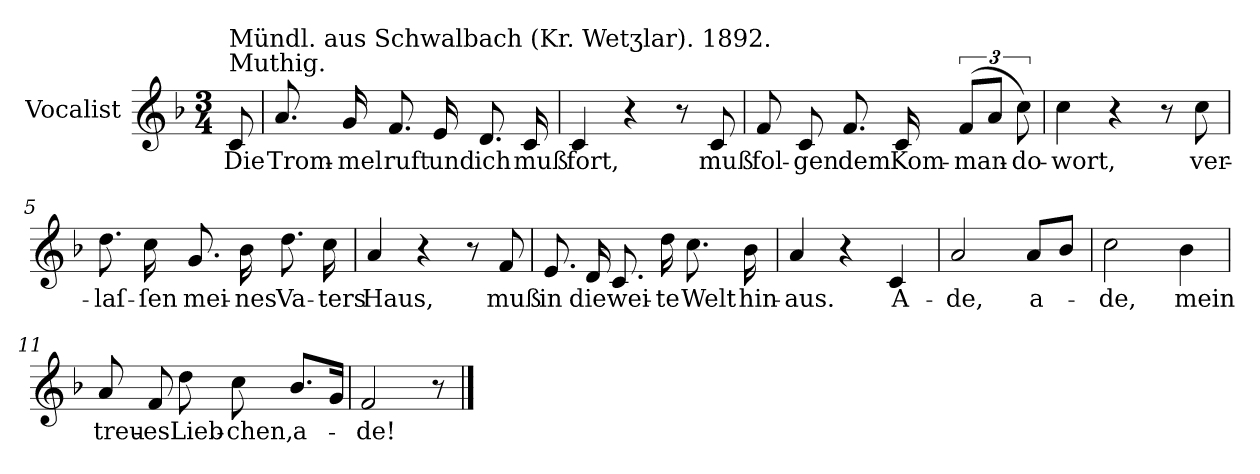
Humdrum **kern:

**kern	**text
*part1	*part1
*staff1	*staff1
*I"Vocalist	*
*k[b-]	*
*F:	*
*M3/4	*
=	=
!LO:TX:a:t=Muthig.	!
!LO:TX:a:t=Mündl. aus Schwalbach (Kr. Wetʒlar). 1892.	!
8c	Die
=1	=1
8.a	Trom-
16g	-mel
8.f	ruft
16e	und
8.d	ich
16c	muß
=2	=2
4c	fort,
4r	.
8r	.
8c	muß
=3	=3
8f	fol-
8c	-gen
8.f	dem
16c	Kom-
(12fL	-man-
12aJ	.
12cc)	-do-
=4	=4
4cc	-wort,
4r	.
8r	.
8cc	ver-
=5	=5
8.dd	-laſ-
16cc	-ſen
8.g	mei-
16b-	-nes
8.dd	Va-
16cc	-ters
=6	=6
4a	Haus,
4r	.
8r	.
8f	muß
=7	=7
8.e	in
16d	die
8.c	wei-
16dd	-te
8.cc	Welt
16b-	hin-
=8	=8
4a	-aus.
4r	.
4c	A-
=9	=9
2a	-de,
8aL	a-
8b-J	.
=10	=10
2cc	-de,
4b-	mein
=11	=11
8a	treu-
8f	-es
8dd	Lieb-
8cc	-chen,
8.b-L	a-
16gJk	.
=12	=12
2f	-de!
8r	.
==	==
*-	*-
